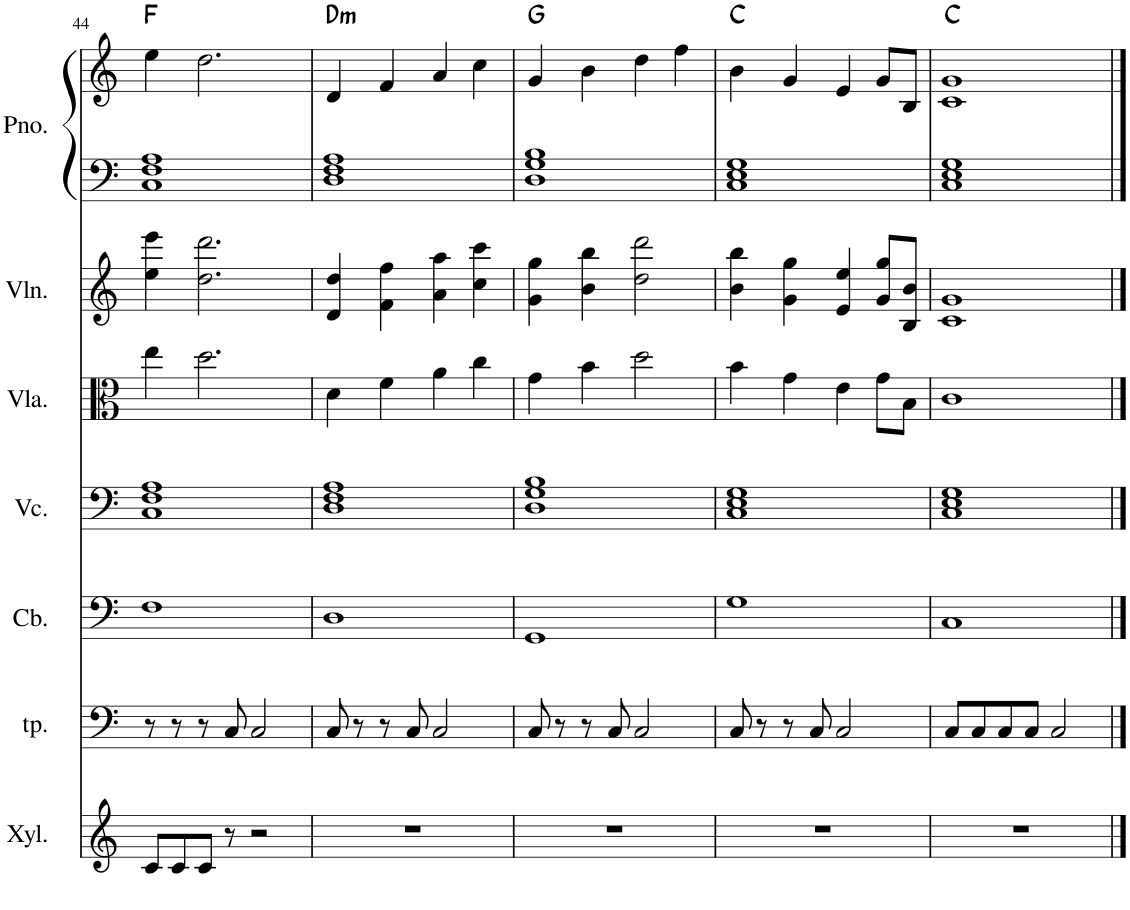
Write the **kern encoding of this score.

**kern	**kern	**kern	**kern	**kern	**kern	**kern	**kern	**harte
*part7	*part6	*part5	*part4	*part3	*part2	*part1	*part1	*part1
*staff8	*staff7	*staff6	*staff5	*staff4	*staff3	*staff2	*staff1	*
*I"Xylofón	*I"Tympany	*I"Kontrabas	*I"Violončelo	*I"Viola	*I"Husle	*I"Piano	*	*
*I'Xyl.	*I'tp.	*	*	*I'Vla.	*	*I'Pno.	*	*
!!LO:PB:g=z
*clefG2	*clefF4	*clefF4	*clefF4	*clefC3	*clefG2	*clefF4	*clefG2	*
*Trd-7c-12	*	*Trd7c12	*	*	*	*	*	*
*k[]	*k[]	*k[]	*k[]	*k[]	*k[]	*k[]	*k[]	*
*M4/4	*M4/4	*M4/4	*M4/4	*M4/4	*M4/4	*M4/4	*M4/4	*
=44	=44	=44	=44	=44	=44	=44	=44	=44
8c/L	8r	1F	1C 1F 1A	4ee\	4ee\ 4eee\	1C 1F 1A	4ee\	F:maj
8c/	8r	.	.	.	.	.	.	.
8c/J	8r	.	.	2.dd\	2.dd\ 2.ddd\	.	2.dd\	.
8r	8C/	.	.	.	.	.	.	.
2r	2C/	.	.	.	.	.	.	.
=45	=45	=45	=45	=45	=45	=45	=45	=45
!	!	!	!	!	!	!	!	!LO:H:kt=m
1r	8C/	1D	1D 1F 1A	4d\	4d/ 4dd/	1D 1F 1A	4d/	D:min
.	8r	.	.	.	.	.	.	.
.	8r	.	.	4f\	4f\ 4ff\	.	4f/	.
.	8C/	.	.	.	.	.	.	.
.	2C/	.	.	4a\	4a\ 4aa\	.	4a/	.
.	.	.	.	4cc\	4cc\ 4ccc\	.	4cc\	.
=46	=46	=46	=46	=46	=46	=46	=46	=46
1r	8C/	1GG	1D 1G 1B	4g\	4g\ 4gg\	1D 1G 1B	4g/	G:maj
.	8r	.	.	.	.	.	.	.
.	8r	.	.	4b\	4b\ 4bb\	.	4b\	.
.	8C/	.	.	.	.	.	.	.
.	2C/	.	.	2dd\	2dd\ 2ddd\	.	4dd\	.
.	.	.	.	.	.	.	4ff\	.
=47	=47	=47	=47	=47	=47	=47	=47	=47
1r	8C/	1G	1C 1E 1G	4b\	4b\ 4bb\	1C 1E 1G	4b\	C:maj
.	8r	.	.	.	.	.	.	.
.	8r	.	.	4g\	4g\ 4gg\	.	4g/	.
.	8C/	.	.	.	.	.	.	.
.	2C/	.	.	4e\	4e/ 4ee/	.	4e/	.
.	.	.	.	8g\L	8g/ 8gg/L	.	8g/L	.
.	.	.	.	8B\J	8B/ 8b/J	.	8B/J	.
=48	=48	=48	=48	=48	=48	=48	=48	=48
1r	8C/L	1C	1C 1E 1G	1c	1c 1g	1C 1E 1G	1c 1g	C:maj
.	8C/	.	.	.	.	.	.	.
.	8C/	.	.	.	.	.	.	.
.	8C/J	.	.	.	.	.	.	.
.	2C/	.	.	.	.	.	.	.
==	==	==	==	==	==	==	==	==
*-	*-	*-	*-	*-	*-	*-	*-	*-
